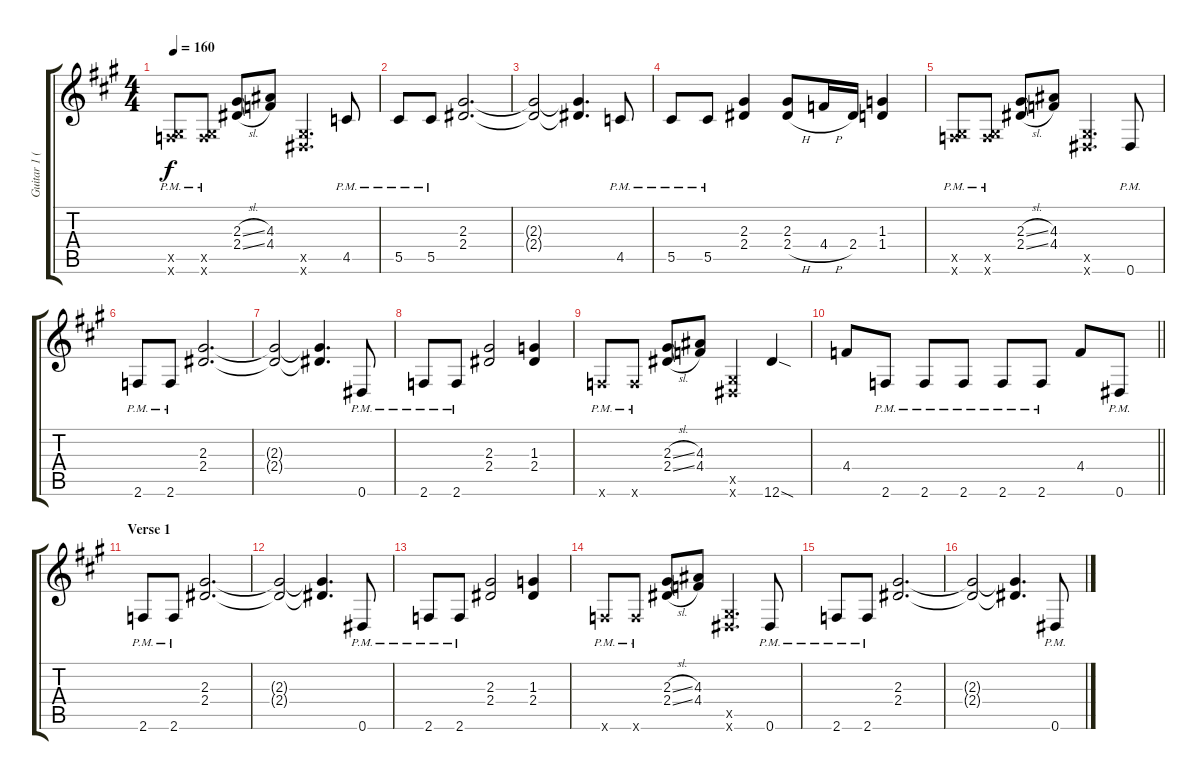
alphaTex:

\track ("Guitar 1 (Rhythm)" "Guitar 1 (") {instrument overdrivenguitar}
\staff {score tabs}
\tuning (Eb4 Bb3 Gb3 Db3 Ab2 Eb2) {hide}
\ts (4 4)
\tempo 160
\clef g2
\ks a
(0.5{x} 2.6{pm x}).8{dy f} (0.5{x} 2.6{pm x}).8 (2.3{sl} 2.4{sl}).8 (4.3 4.4).8 (0.5{x} 0.6{x}).4{d} 4.5{pm}.8 |
5.5{pm}.8 5.5{pm}.8 (2.3 2.4).2{d} |
(2.3{t} 2.4{t}).2 (2.3{t} 2.4{t}).4{d} 4.5{pm}.8 |
5.5{pm}.8 5.5{pm}.8 (2.3 2.4).4 (2.3 2.4{h}).8 4.4{h}.16 2.4.16 (1.3 1.4).4 |
(0.5{x} 2.6{pm x}).8 (0.5{x} 2.6{pm x}).8 (2.3{sl} 2.4{sl}).8 (4.3 4.4).8 (0.5{x} 0.6{x}).4{d} 0.6{pm}.8 |
2.6{pm}.8 2.6{pm}.8 (2.3 2.4).2{d} |
(2.3{t} 2.4{t}).2 (2.3{t} 2.4{t}).4{d} 0.6{pm}.8 |
2.6{pm}.8 2.6{pm}.8 (2.3 2.4).2 (1.3 2.4).4 |
2.6{pm x}.8 2.6{pm x}.8 (2.3{sl} 2.4{sl}).8 (4.3 4.4).8 (0.5{x} 0.6{x}).4 12.6{sod}.4 |
\barLineRight lightlight
4.4.8 2.6{pm}.8 2.6{pm}.8 2.6{pm}.8 2.6{pm}.8 2.6{pm}.8 4.4.8 0.6{pm}.8 |
\section ("" "Verse 1")
2.6{pm}.8 2.6{pm}.8 (2.3 2.4).2{d} |
(2.3{t} 2.4{t}).2 (2.3{t} 2.4{t}).4{d} 0.6{pm}.8 |
2.6{pm}.8 2.6{pm}.8 (2.3 2.4).2 (1.3 2.4).4 |
2.6{pm x}.8 2.6{pm x}.8 (2.3{sl} 2.4{sl}).8 (4.3 4.4).8 (0.5{x} 0.6{x}).4{d} 0.6{pm}.8 |
2.6{pm}.8 2.6{pm}.8 (2.3 2.4).2{d} |
(2.3{t} 2.4{t}).2 (2.3{t} 2.4{t}).4{d} 0.6{pm}.8
